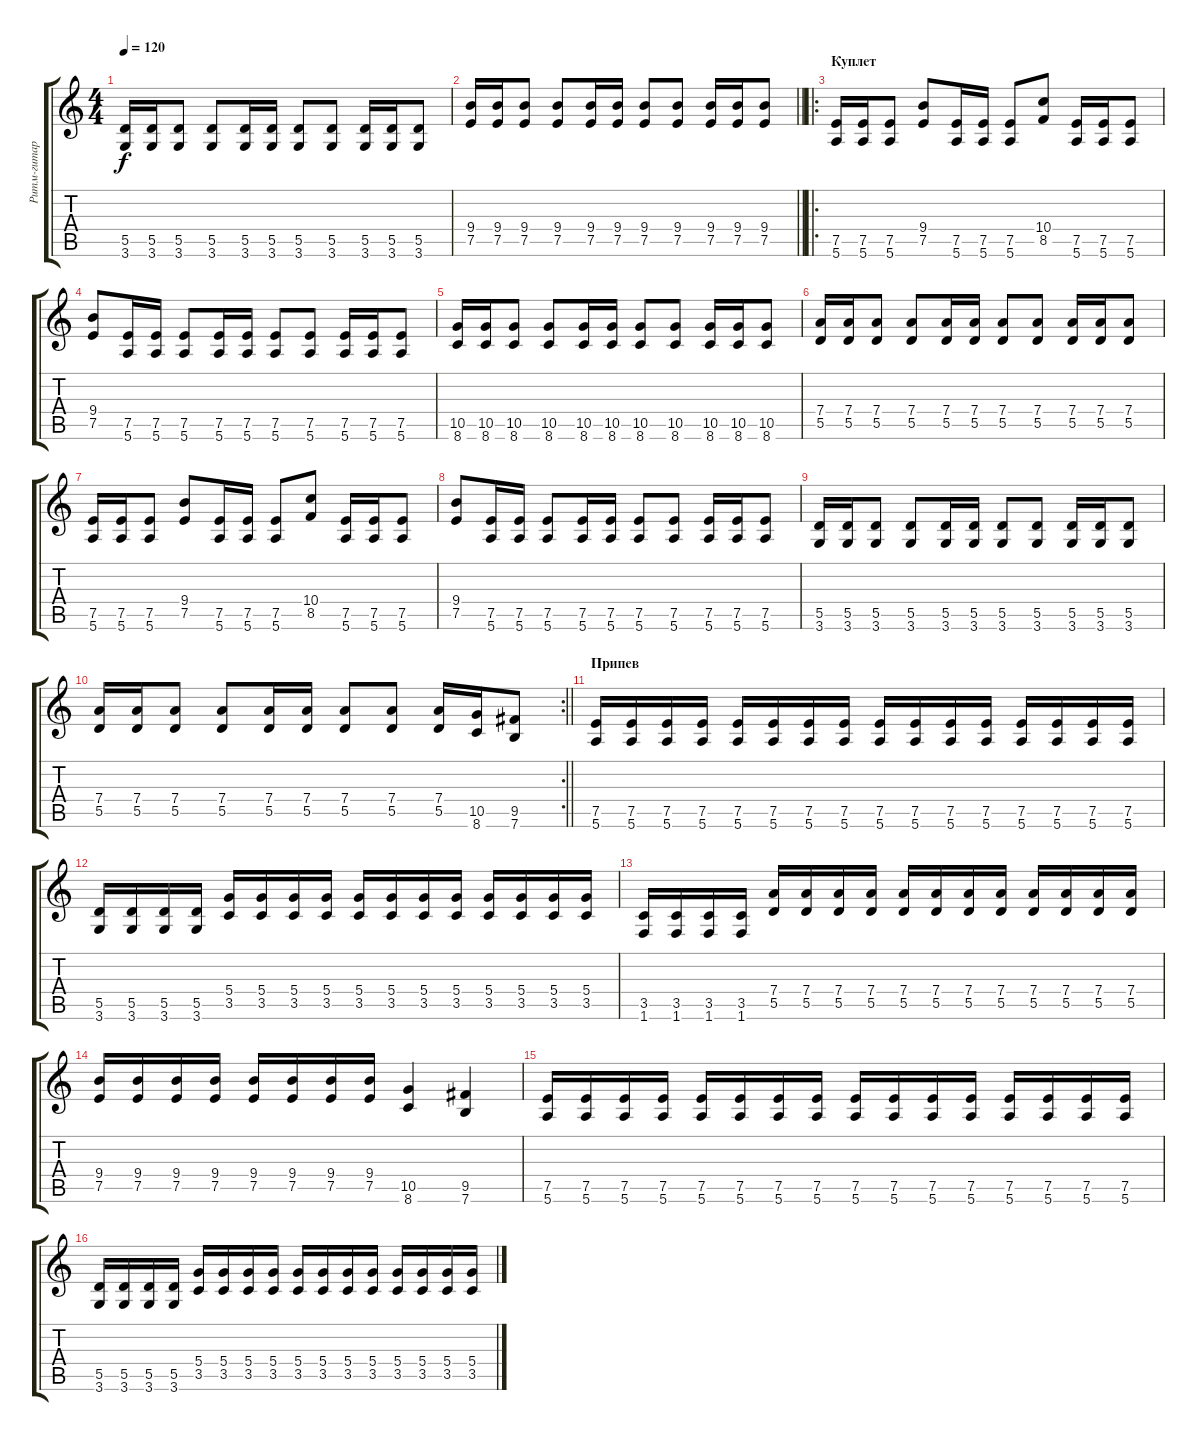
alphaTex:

\track ("Ритм-гитара" "Ритм-гитар") {instrument overdrivenguitar}
\staff {score tabs}
\tuning (E4 B3 G3 D3 A2 E2) {hide}
\ts (4 4)
\tempo 120
\clef g2
\ks c
(5.5 3.6).16{dy f} (5.5 3.6).16 (5.5 3.6).8 (5.5 3.6).8 (5.5 3.6).16 (5.5 3.6).16 (5.5 3.6).8 (5.5 3.6).8 (5.5 3.6).16 (5.5 3.6).16 (5.5 3.6).8 |
\barLineRight lightlight
(9.4 7.5).16 (9.4 7.5).16 (9.4 7.5).8 (9.4 7.5).8 (9.4 7.5).16 (9.4 7.5).16 (9.4 7.5).8 (9.4 7.5).8 (9.4 7.5).16 (9.4 7.5).16 (9.4 7.5).8 |
\ro
\section ("" "Куплет")
(7.5 5.6).16 (7.5 5.6).16 (7.5 5.6).8 (9.4 7.5).8 (7.5 5.6).16 (7.5 5.6).16 (7.5 5.6).8 (10.4 8.5).8 (7.5 5.6).16 (7.5 5.6).16 (7.5 5.6).8 |
(9.4 7.5).8 (7.5 5.6).16 (7.5 5.6).16 (7.5 5.6).8 (7.5 5.6).16 (7.5 5.6).16 (7.5 5.6).8 (7.5 5.6).8 (7.5 5.6).16 (7.5 5.6).16 (7.5 5.6).8 |
(10.5 8.6).16 (10.5 8.6).16 (10.5 8.6).8 (10.5 8.6).8 (10.5 8.6).16 (10.5 8.6).16 (10.5 8.6).8 (10.5 8.6).8 (10.5 8.6).16 (10.5 8.6).16 (10.5 8.6).8 |
(7.4 5.5).16 (7.4 5.5).16 (7.4 5.5).8 (7.4 5.5).8 (7.4 5.5).16 (7.4 5.5).16 (7.4 5.5).8 (7.4 5.5).8 (7.4 5.5).16 (7.4 5.5).16 (7.4 5.5).8 |
(7.5 5.6).16 (7.5 5.6).16 (7.5 5.6).8 (9.4 7.5).8 (7.5 5.6).16 (7.5 5.6).16 (7.5 5.6).8 (10.4 8.5).8 (7.5 5.6).16 (7.5 5.6).16 (7.5 5.6).8 |
(9.4 7.5).8 (7.5 5.6).16 (7.5 5.6).16 (7.5 5.6).8 (7.5 5.6).16 (7.5 5.6).16 (7.5 5.6).8 (7.5 5.6).8 (7.5 5.6).16 (7.5 5.6).16 (7.5 5.6).8 |
(5.5 3.6).16 (5.5 3.6).16 (5.5 3.6).8 (5.5 3.6).8 (5.5 3.6).16 (5.5 3.6).16 (5.5 3.6).8 (5.5 3.6).8 (5.5 3.6).16 (5.5 3.6).16 (5.5 3.6).8 |
\rc 2
\barLineRight lightlight
(7.4 5.5).16 (7.4 5.5).16 (7.4 5.5).8 (7.4 5.5).8 (7.4 5.5).16 (7.4 5.5).16 (7.4 5.5).8 (7.4 5.5).8 (7.4 5.5).16 (10.5 8.6).16 (9.5 7.6).8 |
\section ("" "Припев")
(7.5 5.6).16 (7.5 5.6).16 (7.5 5.6).16 (7.5 5.6).16 (7.5 5.6).16 (7.5 5.6).16 (7.5 5.6).16 (7.5 5.6).16 (7.5 5.6).16 (7.5 5.6).16 (7.5 5.6).16 (7.5 5.6).16 (7.5 5.6).16 (7.5 5.6).16 (7.5 5.6).16 (7.5 5.6).16 |
(5.5 3.6).16 (5.5 3.6).16 (5.5 3.6).16 (5.5 3.6).16 (5.4 3.5).16 (5.4 3.5).16 (5.4 3.5).16 (5.4 3.5).16 (5.4 3.5).16 (5.4 3.5).16 (5.4 3.5).16 (5.4 3.5).16 (5.4 3.5).16 (5.4 3.5).16 (5.4 3.5).16 (5.4 3.5).16 |
(3.5 1.6).16 (3.5 1.6).16 (3.5 1.6).16 (3.5 1.6).16 (7.4 5.5).16 (7.4 5.5).16 (7.4 5.5).16 (7.4 5.5).16 (7.4 5.5).16 (7.4 5.5).16 (7.4 5.5).16 (7.4 5.5).16 (7.4 5.5).16 (7.4 5.5).16 (7.4 5.5).16 (7.4 5.5).16 |
(9.4 7.5).16 (9.4 7.5).16 (9.4 7.5).16 (9.4 7.5).16 (9.4 7.5).16 (9.4 7.5).16 (9.4 7.5).16 (9.4 7.5).16 (10.5 8.6).4 (9.5 7.6).4 |
(7.5 5.6).16 (7.5 5.6).16 (7.5 5.6).16 (7.5 5.6).16 (7.5 5.6).16 (7.5 5.6).16 (7.5 5.6).16 (7.5 5.6).16 (7.5 5.6).16 (7.5 5.6).16 (7.5 5.6).16 (7.5 5.6).16 (7.5 5.6).16 (7.5 5.6).16 (7.5 5.6).16 (7.5 5.6).16 |
(5.5 3.6).16 (5.5 3.6).16 (5.5 3.6).16 (5.5 3.6).16 (5.4 3.5).16 (5.4 3.5).16 (5.4 3.5).16 (5.4 3.5).16 (5.4 3.5).16 (5.4 3.5).16 (5.4 3.5).16 (5.4 3.5).16 (5.4 3.5).16 (5.4 3.5).16 (5.4 3.5).16 (5.4 3.5).16
